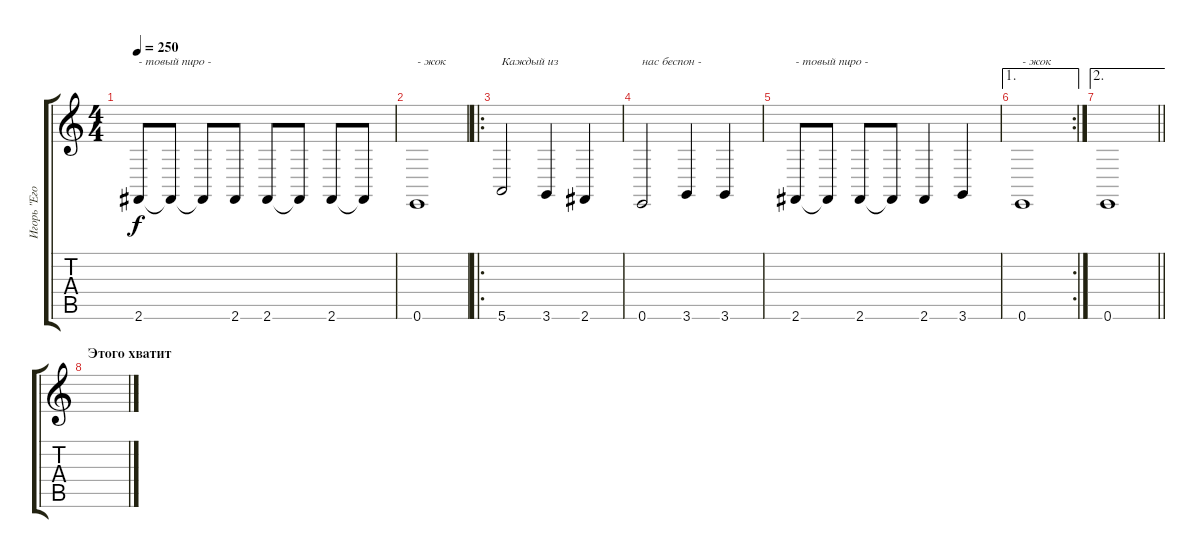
\track ("Игорь \"Егор\" Летов" "Игорь \"Его") {instrument clarinet}
\staff {score tabs}
\tuning (E4 B3 G3 D3 A2 E2) {hide}
\ts (4 4)
\tempo 250
\clef g2
\ks c
2.6.8{txt "- товый пиро -" dy f} 2.6{t}.8 2.6{t}.8 2.6.8 2.6.8 2.6{t}.8 2.6.8 2.6{t}.8 |
0.6.1{txt "- жок"} |
\ro
5.6.2{txt "Каждый из"} 3.6.4 2.6.4 |
0.6.2{txt "нас беспон -"} 3.6.4 3.6.4 |
2.6.8{txt "- товый пиро -"} 2.6{t}.8 2.6.8 2.6{t}.8 2.6.4 3.6.4 |
\ae 1
\rc 2
0.6.1{txt "- жок"} |
\ae 2
\barLineRight lightlight
0.6.1 |
\section ("" "Этого хватит")
